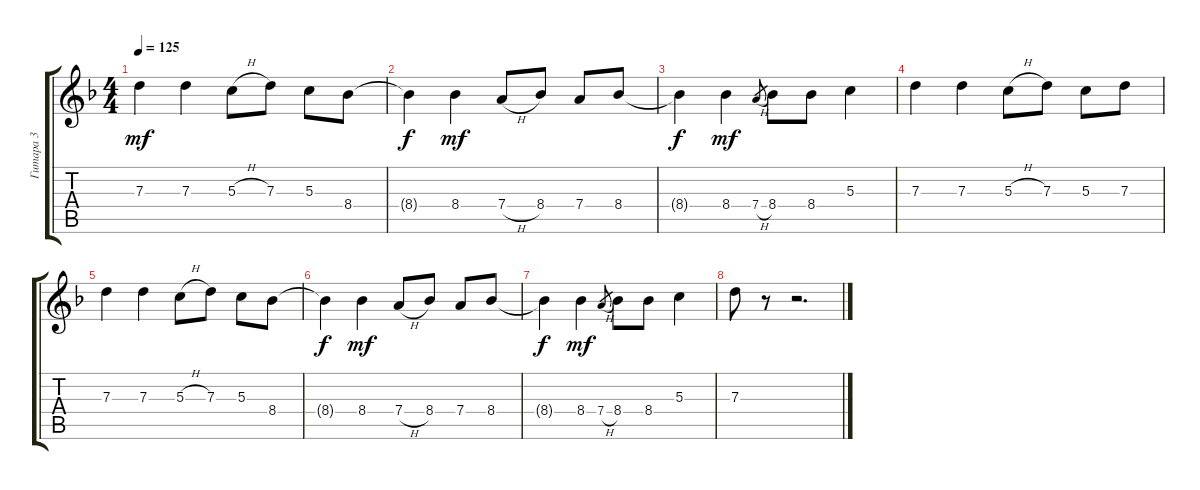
\track ("Гитара 3" "Гитара 3") {instrument distortionguitar}
\staff {score tabs}
\tuning (E4 B3 G3 D3 A2 E2) {hide}
\ts (4 4)
\tempo 125
\clef g2
\ks dminor
7.3.4{dy mf} 7.3.4 5.3{h}.8 7.3.8 5.3.8 8.4.8 |
8.4{t}.4{dy f} 8.4.4{dy mf} 7.4{h}.8 8.4.8 7.4.8 8.4.8 |
8.4{t}.4{dy f} 8.4.4{dy mf} 7.4{h}.8{gr} 8.4.8 8.4.8 5.3.4 |
7.3.4 7.3.4 5.3{h}.8 7.3.8 5.3.8 7.3.8 |
7.3.4 7.3.4 5.3{h}.8 7.3.8 5.3.8 8.4.8 |
8.4{t}.4{dy f} 8.4.4{dy mf} 7.4{h}.8 8.4.8 7.4.8 8.4.8 |
8.4{t}.4{dy f} 8.4.4{dy mf} 7.4{h}.8{gr} 8.4.8 8.4.8 5.3.4 |
7.3.8 r.8 r.2{d}
